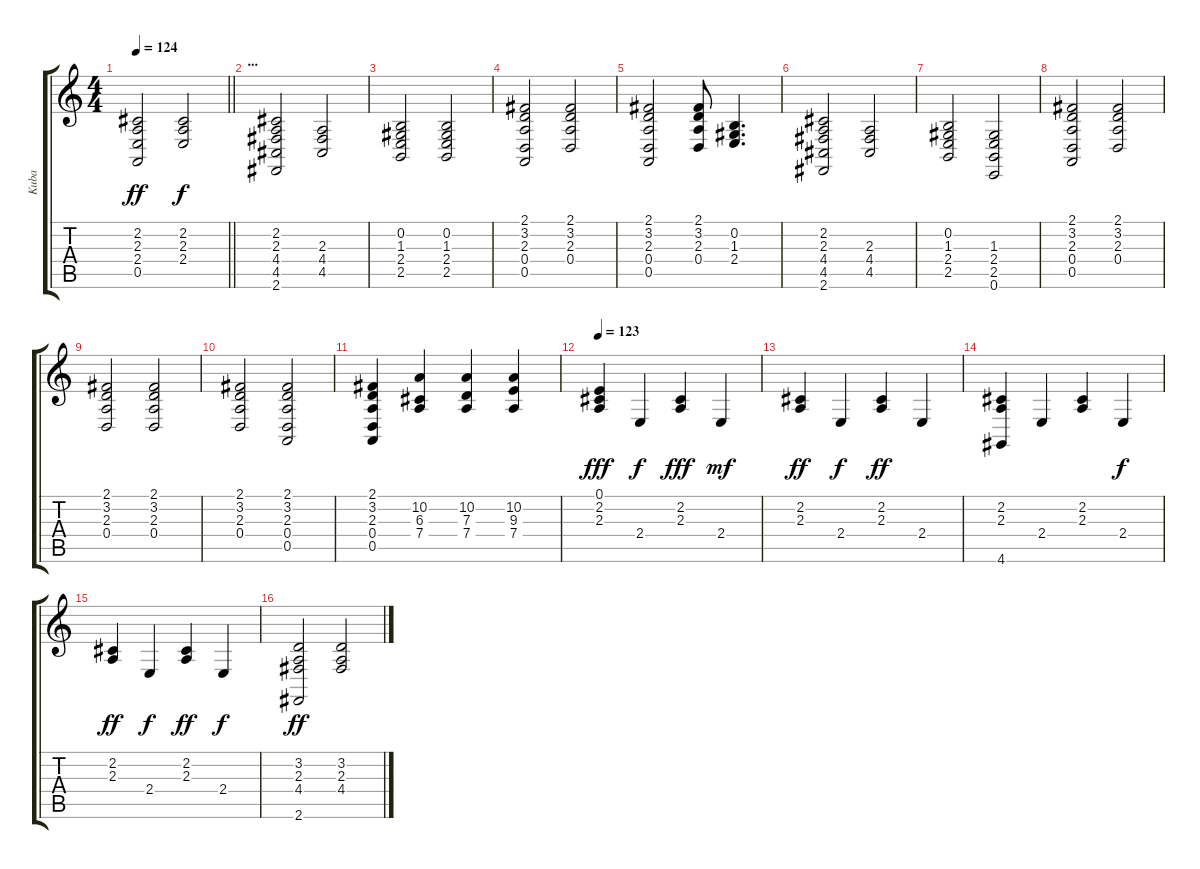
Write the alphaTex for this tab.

\track ("Kuba" "Kuba") {instrument acousticgrandpiano}
\staff {score tabs}
\tuning (E4 B3 G3 D3 A2 E2) {hide}
\ts (4 4)
\tempo 124
\clef g2
\barLineRight lightlight
\ks c
(2.2 2.3 2.4 0.5).2{dy ff} (2.2 2.3 2.4).2{dy f} |
\section ("" "...")
(2.2 2.3 4.4 4.5 2.6).2 (2.3 4.4 4.5).2 |
(0.2 1.3 2.4 2.5).2 (0.2 1.3 2.4 2.5).2 |
(2.1 3.2 2.3 0.4 0.5).2 (2.1 3.2 2.3 0.4).2 |
(2.1 3.2 2.3 0.4 0.5).2 (2.1 3.2 2.3 0.4).8 (0.2 1.3 2.4).4{d} |
(2.2 2.3 4.4 4.5 2.6).2 (2.3 4.4 4.5).2 |
(0.2 1.3 2.4 2.5).2 (1.3 2.4 2.5 0.6).2 |
(2.1 3.2 2.3 0.4 0.5).2 (2.1 3.2 2.3 0.4).2 |
(2.1 3.2 2.3 0.4).2 (2.1 3.2 2.3 0.4).2 |
(2.1 3.2 2.3 0.4).2 (2.1 3.2 2.3 0.4 0.5).2 |
(2.1 3.2 2.3 0.4 0.5).4 (10.2 6.3 7.4).4 (10.2 7.3 7.4).4 (10.2 9.3 7.4).4 |
\tempo 123
(0.1 2.2 2.3).4{dy fff} 2.4.4{dy f} (2.2 2.3).4{dy fff} 2.4.4{dy mf} |
(2.2 2.3).4{dy ff} 2.4.4{dy f} (2.2 2.3).4{dy ff} 2.4.4 |
(2.2 2.3 4.6).4 2.4.4 (2.2 2.3).4 2.4.4{dy f} |
(2.2 2.3).4{dy ff} 2.4.4{dy f} (2.2 2.3).4{dy ff} 2.4.4{dy f} |
(3.2 2.3 4.4 2.6).2{dy ff} (3.2 2.3 4.4).2
